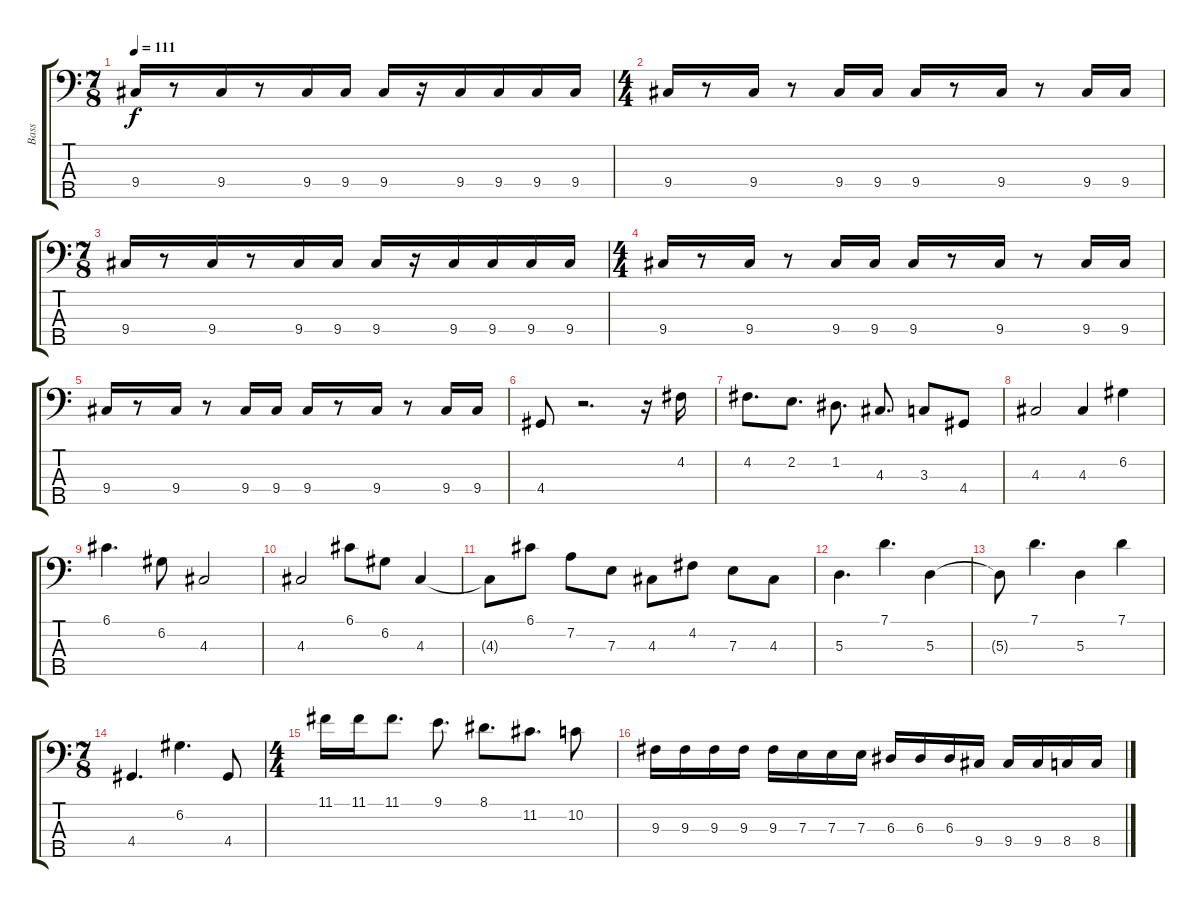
\track ("Bass" "Bass") {instrument electricbasspick}
\staff {score tabs}
\tuning (G2 D2 A1 E1 B0) {hide}
\ts (7 8)
\tempo 111
\clef f4
\ks c
9.4.16{dy f} r.8 9.4.16 r.8 9.4.16 9.4.16 9.4.16 r.16 9.4.16 9.4.16 9.4.16 9.4.16 |
\ts (4 4)
9.4.16 r.8 9.4.16 r.8 9.4.16 9.4.16 9.4.16 r.8 9.4.16 r.8 9.4.16 9.4.16 |
\ts (7 8)
9.4.16 r.8 9.4.16 r.8 9.4.16 9.4.16 9.4.16 r.16 9.4.16 9.4.16 9.4.16 9.4.16 |
\ts (4 4)
9.4.16 r.8 9.4.16 r.8 9.4.16 9.4.16 9.4.16 r.8 9.4.16 r.8 9.4.16 9.4.16 |
9.4.16 r.8 9.4.16 r.8 9.4.16 9.4.16 9.4.16 r.8 9.4.16 r.8 9.4.16 9.4.16 |
4.4.8 r.2{d} r.16 4.2.16 |
4.2.8{d} 2.2.8{d} 1.2.8{d} 4.3.8{d} 3.3.8 4.4.8 |
4.3.2 4.3.4 6.2.4 |
6.1.4{d} 6.2.8 4.3.2 |
4.3.2 6.1.8 6.2.8 4.3.4 |
4.3{t}.8 6.1.8 7.2.8 7.3.8 4.3.8 4.2.8 7.3.8 4.3.8 |
5.3.4{d} 7.1.4{d} 5.3.4 |
5.3{t}.8 7.1.4{d} 5.3.4 7.1.4 |
\ts (7 8)
4.4.4{d} 6.2.4{d} 4.4.8 |
\ts (4 4)
11.1.16 11.1.16 11.1.8{d} 9.1.8{d} 8.1.8{d} 11.2.8{d} 10.2.8 |
9.3.16 9.3.16 9.3.16 9.3.16 9.3.16 7.3.16 7.3.16 7.3.16 6.3.16 6.3.16 6.3.16 9.4.16 9.4.16 9.4.16 8.4.16 8.4.16
